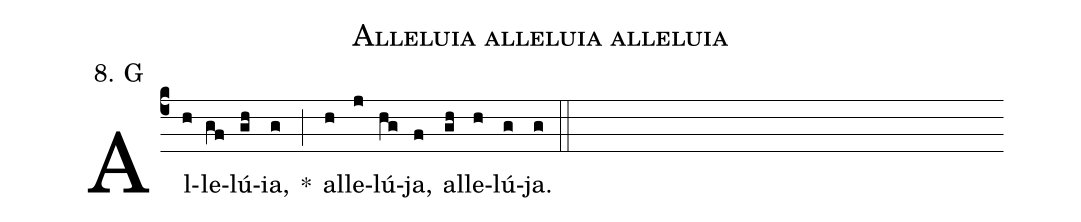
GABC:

mode:8 G;
name: Alleluia alleluia alleluia;
annotation: 8. G;
mode: 8;
office-part: antiphona;
%%
(c4) Al(h)le(gf)lú(gh)ia,(g) *(;) al(h)le(j)lú(hg)ja,(f) al(gh)le(h)lú(g)ja.(g) (::)
